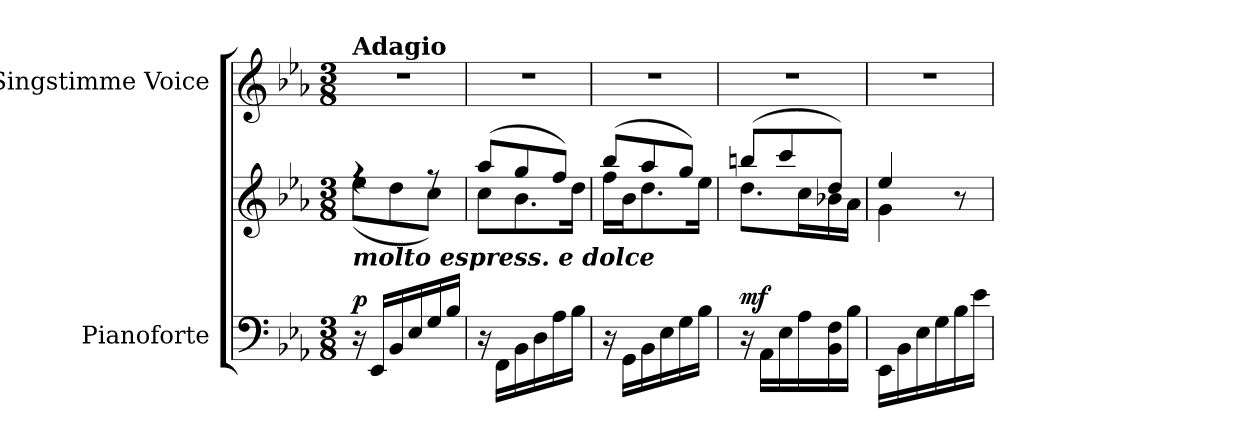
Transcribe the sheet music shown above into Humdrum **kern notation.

**kern	**kern	**dynam	**kern
*part2	*part2	*part2	*part1
*staff3	*staff2	*staff2/3	*staff1
*I"Pianoforte	*	*	*I"Singstimme Voice
*I'Pno	*	*	*
*clefF4	*clefG2	*	*clefG2
*k[b-e-a-]	*k[b-e-a-]	*	*k[b-e-a-]
*M3/8	*M3/8	*	*M3/8
=1	=1	=1	=1
*	*^	*	*
!	!	!	!	!LO:TX:a:B:t=Adagio
!LO:TX:a:Bi:t=molto espress. e dolce	!	!	!	!
!	!	!	!LO:DY:a=2	!
16r	4rff	(<8ee-\L	p	4.r
16EE-/LL	.	.	.	.
16BB-/	.	8dd\	.	.
16E-/	.	.	.	.
16G/	8rff	8cc\J)	.	.
16B-/JJ	.	.	.	.
=2	=2	=2	=2	=2
16r	(>8aa-/L	8cc\L	.	4.r
16FF\LL	.	.	.	.
16BB-\	8gg/	8.b-\	.	.
16D\	.	.	.	.
16A-\	8ff/J)	.	.	.
16B-\JJ	.	16dd\Jk	.	.
=3	=3	=3	=3	=3
16r	(>8bb-/L	16ff\LL	.	4.r
16GG\LL	.	16b-\J	.	.
16BB-\	8aa-/	8.dd\	.	.
16E-\	.	.	.	.
16G\	8gg/J)	.	.	.
16B-\JJ	.	16ee-\Jk	.	.
=4	=4	=4	=4	=4
!	!	!	!LO:DY:a=2	!
16r	(>8bbn/L	8.dd\L	mf	4.r
16AA-\LL	.	.	.	.
16E-\	8ccc/	.	.	.
16A-\	.	16cc\L	.	.
16BB-\ 16F\	8dd/J)	16b-X\	.	.
16B-\JJ	.	16a-\JJ	.	.
=5	=5	=5	=5	=5
16EE-\LL	4ee-/	4g\	.	4.r
16BB-\	.	.	.	.
16E-\	.	.	.	.
16G\	.	.	.	.
16B-\	8r	8ryy	.	.
16e-\JJ	.	.	.	.
*	*v	*v	*	*
=	=	=	=
*-	*-	*-	*-
